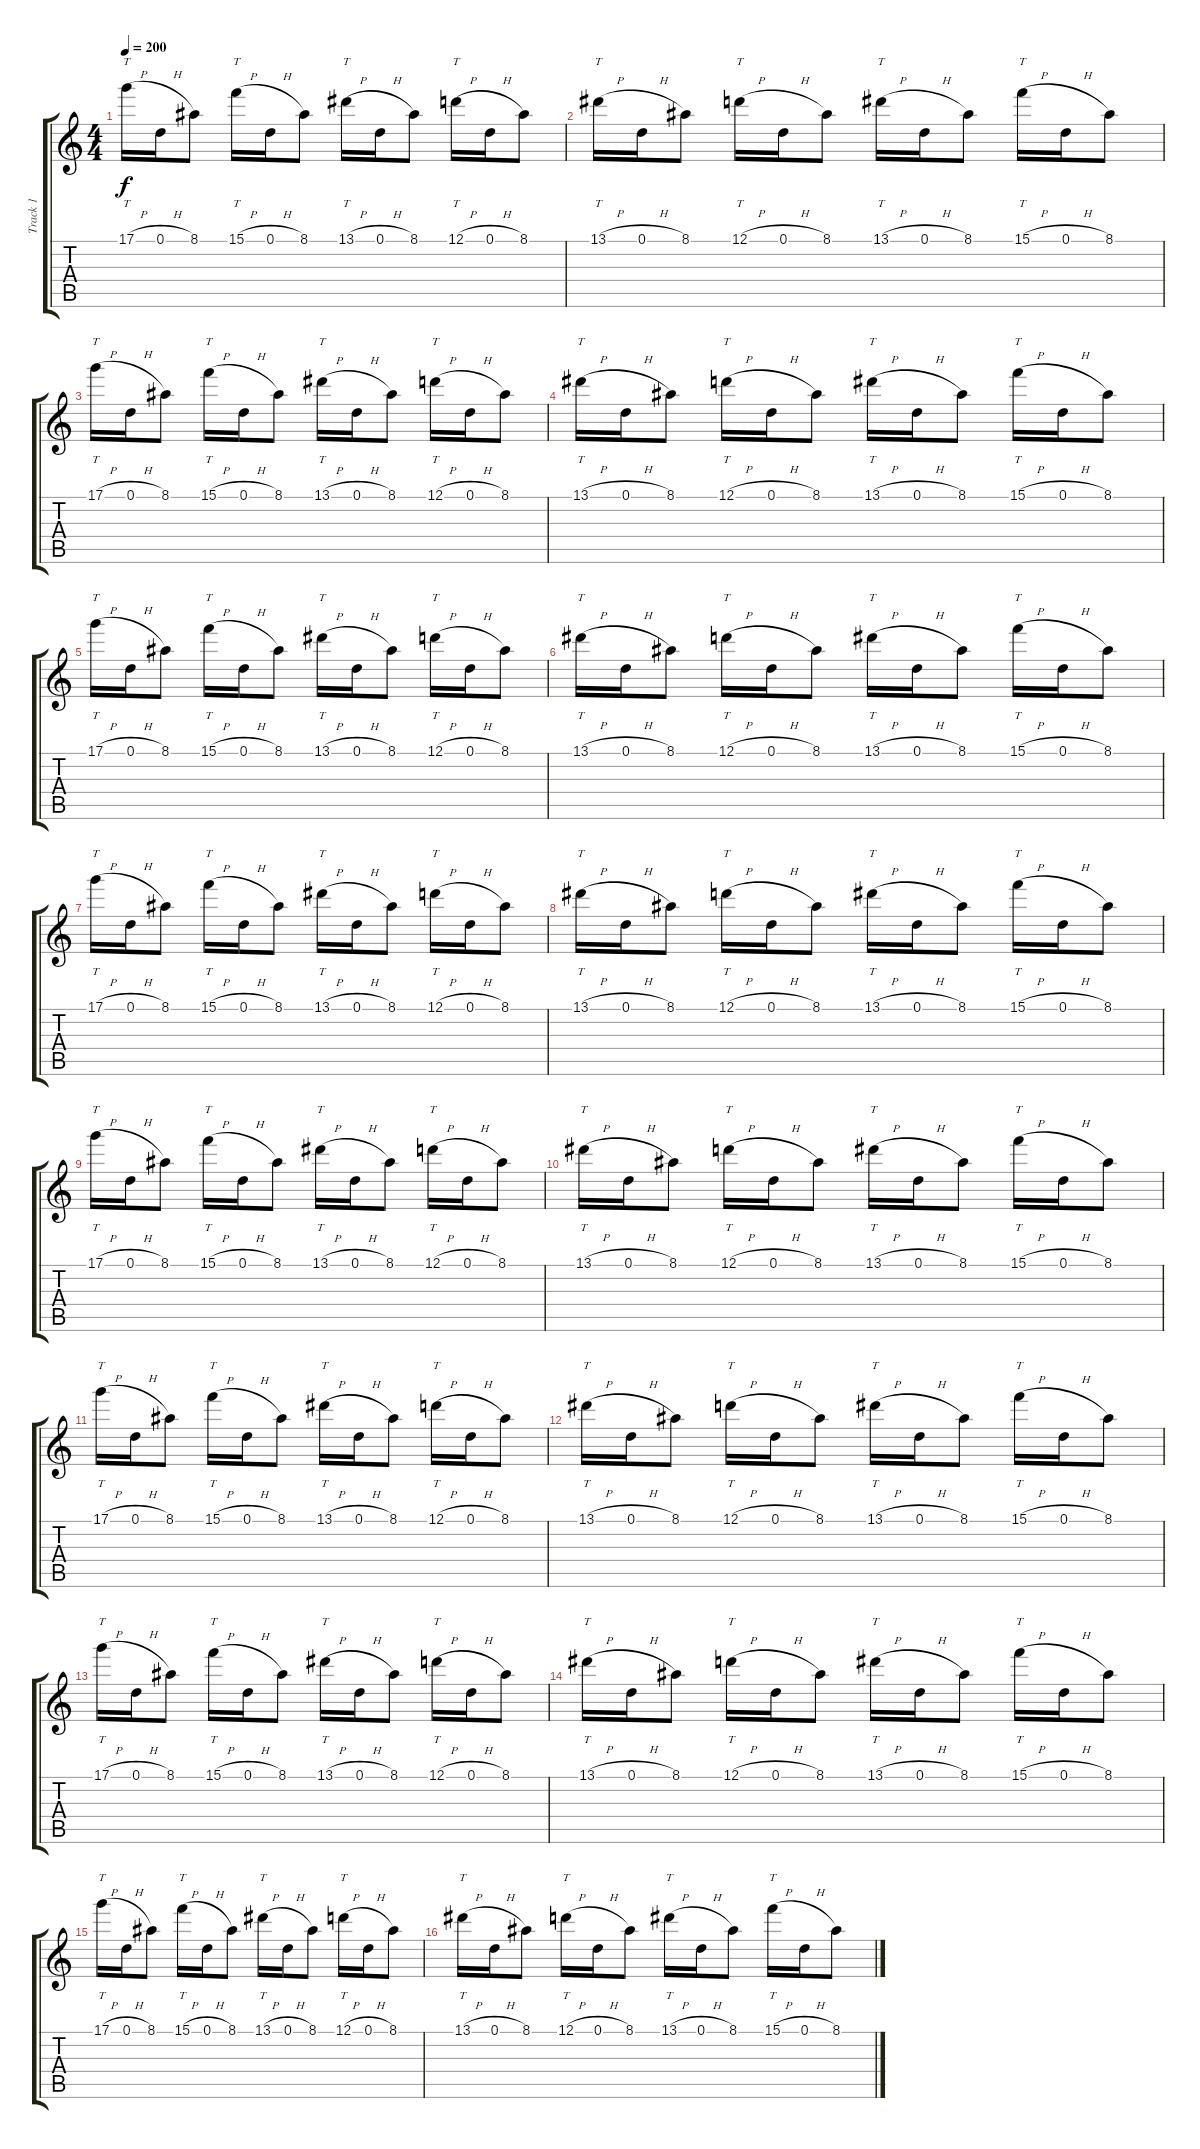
\track ("Track 1" "Track 1") {instrument distortionguitar}
\staff {score tabs}
\tuning (D4 A3 F3 C3 G2 C2) {hide}
\ts (4 4)
\tempo 200
\clef g2
\ks c
17.1{h}.16{tt dy f} 0.1{h}.16 8.1.8 15.1{h}.16{tt} 0.1{h}.16 8.1.8 13.1{h}.16{tt} 0.1{h}.16 8.1.8 12.1{h}.16{tt} 0.1{h}.16 8.1.8 |
13.1{h}.16{tt} 0.1{h}.16 8.1.8 12.1{h}.16{tt} 0.1{h}.16 8.1.8 13.1{h}.16{tt} 0.1{h}.16 8.1.8 15.1{h}.16{tt} 0.1{h}.16 8.1.8 |
17.1{h}.16{tt} 0.1{h}.16 8.1.8 15.1{h}.16{tt} 0.1{h}.16 8.1.8 13.1{h}.16{tt} 0.1{h}.16 8.1.8 12.1{h}.16{tt} 0.1{h}.16 8.1.8 |
13.1{h}.16{tt} 0.1{h}.16 8.1.8 12.1{h}.16{tt} 0.1{h}.16 8.1.8 13.1{h}.16{tt} 0.1{h}.16 8.1.8 15.1{h}.16{tt} 0.1{h}.16 8.1.8 |
17.1{h}.16{tt} 0.1{h}.16 8.1.8 15.1{h}.16{tt} 0.1{h}.16 8.1.8 13.1{h}.16{tt} 0.1{h}.16 8.1.8 12.1{h}.16{tt} 0.1{h}.16 8.1.8 |
13.1{h}.16{tt} 0.1{h}.16 8.1.8 12.1{h}.16{tt} 0.1{h}.16 8.1.8 13.1{h}.16{tt} 0.1{h}.16 8.1.8 15.1{h}.16{tt} 0.1{h}.16 8.1.8 |
17.1{h}.16{tt} 0.1{h}.16 8.1.8 15.1{h}.16{tt} 0.1{h}.16 8.1.8 13.1{h}.16{tt} 0.1{h}.16 8.1.8 12.1{h}.16{tt} 0.1{h}.16 8.1.8 |
13.1{h}.16{tt} 0.1{h}.16 8.1.8 12.1{h}.16{tt} 0.1{h}.16 8.1.8 13.1{h}.16{tt} 0.1{h}.16 8.1.8 15.1{h}.16{tt} 0.1{h}.16 8.1.8 |
17.1{h}.16{tt} 0.1{h}.16 8.1.8 15.1{h}.16{tt} 0.1{h}.16 8.1.8 13.1{h}.16{tt} 0.1{h}.16 8.1.8 12.1{h}.16{tt} 0.1{h}.16 8.1.8 |
13.1{h}.16{tt} 0.1{h}.16 8.1.8 12.1{h}.16{tt} 0.1{h}.16 8.1.8 13.1{h}.16{tt} 0.1{h}.16 8.1.8 15.1{h}.16{tt} 0.1{h}.16 8.1.8 |
17.1{h}.16{tt} 0.1{h}.16 8.1.8 15.1{h}.16{tt} 0.1{h}.16 8.1.8 13.1{h}.16{tt} 0.1{h}.16 8.1.8 12.1{h}.16{tt} 0.1{h}.16 8.1.8 |
13.1{h}.16{tt} 0.1{h}.16 8.1.8 12.1{h}.16{tt} 0.1{h}.16 8.1.8 13.1{h}.16{tt} 0.1{h}.16 8.1.8 15.1{h}.16{tt} 0.1{h}.16 8.1.8 |
17.1{h}.16{tt} 0.1{h}.16 8.1.8 15.1{h}.16{tt} 0.1{h}.16 8.1.8 13.1{h}.16{tt} 0.1{h}.16 8.1.8 12.1{h}.16{tt} 0.1{h}.16 8.1.8 |
13.1{h}.16{tt} 0.1{h}.16 8.1.8 12.1{h}.16{tt} 0.1{h}.16 8.1.8 13.1{h}.16{tt} 0.1{h}.16 8.1.8 15.1{h}.16{tt} 0.1{h}.16 8.1.8 |
17.1{h}.16{tt} 0.1{h}.16 8.1.8 15.1{h}.16{tt} 0.1{h}.16 8.1.8 13.1{h}.16{tt} 0.1{h}.16 8.1.8 12.1{h}.16{tt} 0.1{h}.16 8.1.8 |
13.1{h}.16{tt} 0.1{h}.16 8.1.8 12.1{h}.16{tt} 0.1{h}.16 8.1.8 13.1{h}.16{tt} 0.1{h}.16 8.1.8 15.1{h}.16{tt} 0.1{h}.16 8.1.8
